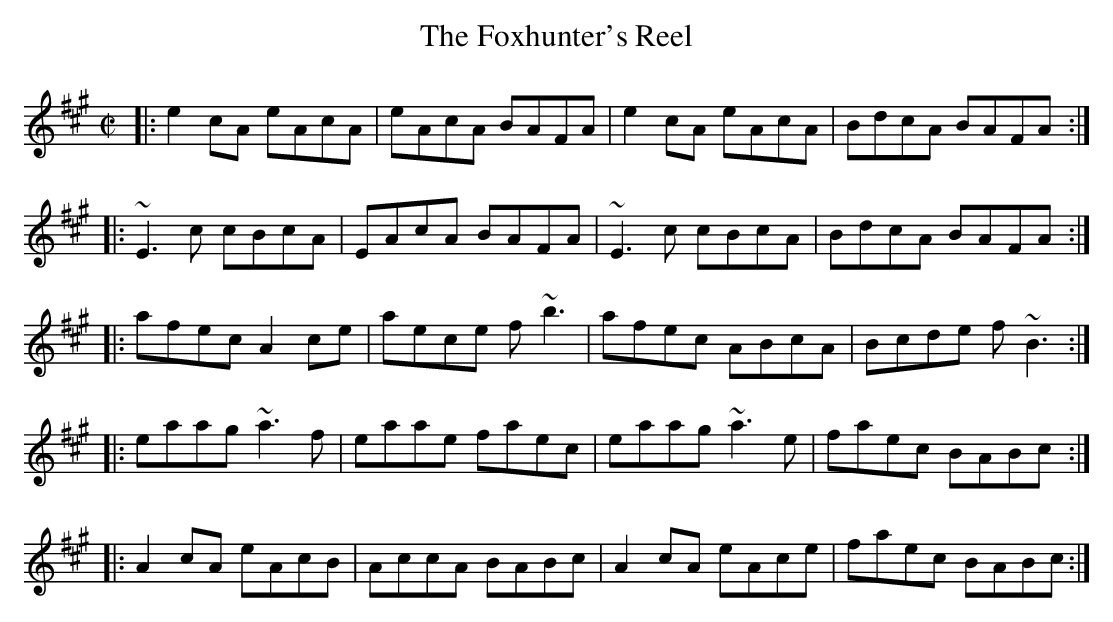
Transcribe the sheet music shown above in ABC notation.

X:1
T:Foxhunter's Reel, The
M:C|
L:1/8
K:A
|:e2cA eAcA|eAcA BAFA|e2cA eAcA|BdcA BAFA:|
!|:~E3c cBcA|EAcA BAFA|~E3c cBcA|BdcA BAFA:|
!|:afec A2ce|aece f~b3|afec ABcA|Bcde f~B3:|
!|:eaag ~a3f|eaae faec|eaag ~a3e|faec BABc:|
!|:A2cA eAcB|AccA BABc|A2cA eAce|faec BABc:|
